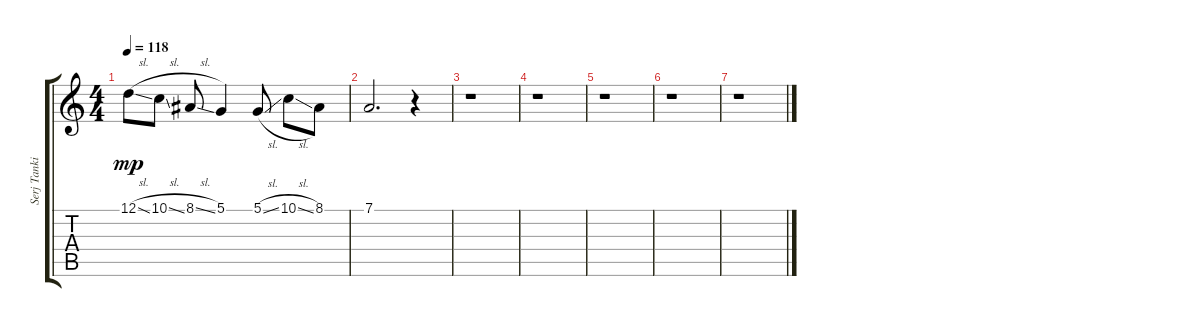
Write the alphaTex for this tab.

\track ("Serj Tankian (Vocals)" "Serj Tanki") {instrument tenorsax}
\staff {score tabs}
\tuning (D4 A3 F3 C3 G2 C2) {hide}
\ts (4 4)
\tempo 118
\clef g2
\ks c
12.1{sl}.8{dy mp} 10.1{sl}.8 8.1{sl}.8 5.1.4 5.1{sl}.8 10.1{sl}.8 8.1.8 |
7.1.2{d} r.4 |
r.1 |
r.1 |
r.1 |
r.1 |
r.1
